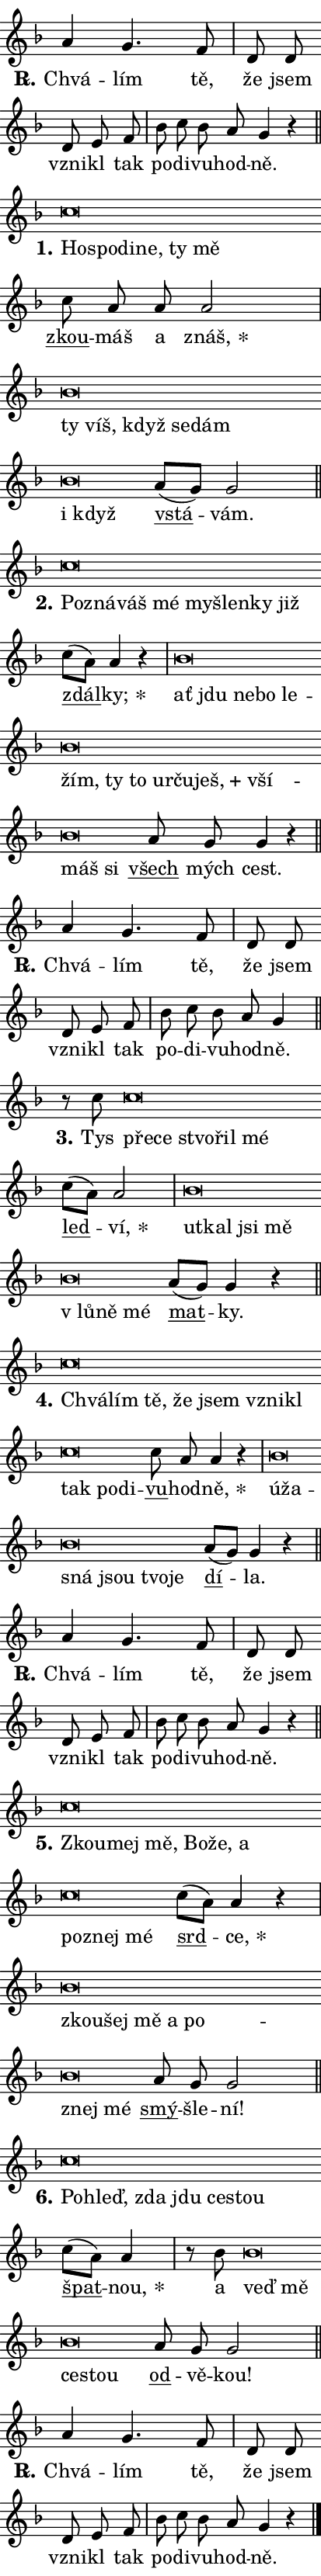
\version "2.22.1"
\header { tagline = "" }
\paper {
  indent = 0\cm
  top-margin = 0\cm
  right-margin = 0\cm
  bottom-margin = 0\cm
  left-margin = 0\cm
  paper-width = 7\cm
  page-breaking = #ly:one-page-breaking
  system-system-spacing.basic-distance = #11
  score-system-spacing.basic-distance = #11
  ragged-last = ##f
}


%% Author: Thomas Morley
%% https://lists.gnu.org/archive/html/lilypond-user/2020-05/msg00002.html
#(define (line-position grob)
"Returns position of @var[grob} in current system:
   @code{'start}, if at first time-step
   @code{'end}, if at last time-step
   @code{'middle} otherwise
"
  (let* ((col (ly:item-get-column grob))
         (ln (ly:grob-object col 'left-neighbor))
         (rn (ly:grob-object col 'right-neighbor))
         (col-to-check-left (if (ly:grob? ln) ln col))
         (col-to-check-right (if (ly:grob? rn) rn col))
         (break-dir-left
           (and
             (ly:grob-property col-to-check-left 'non-musical #f)
             (ly:item-break-dir col-to-check-left)))
         (break-dir-right
           (and
             (ly:grob-property col-to-check-right 'non-musical #f)
             (ly:item-break-dir col-to-check-right))))
        (cond ((eqv? 1 break-dir-left) 'start)
              ((eqv? -1 break-dir-right) 'end)
              (else 'middle))))

#(define (tranparent-at-line-position vctor)
  (lambda (grob)
  "Relying on @code{line-position} select the relevant enry from @var{vctor}.
Used to determine transparency,"
    (case (line-position grob)
      ((end) (not (vector-ref vctor 0)))
      ((middle) (not (vector-ref vctor 1)))
      ((start) (not (vector-ref vctor 2))))))

noteHeadBreakVisibility =
#(define-music-function (break-visibility)(vector?)
"Makes @code{NoteHead}s transparent relying on @var{break-visibility}"
#{
  \override NoteHead.transparent =
    #(tranparent-at-line-position break-visibility)
#})

#(define delete-ledgers-for-transparent-note-heads
  (lambda (grob)
    "Reads whether a @code{NoteHead} is transparent.
If so this @code{NoteHead} is removed from @code{'note-heads} from
@var{grob}, which is supposed to be @code{LedgerLineSpanner}.
As a result ledgers are not printed for this @code{NoteHead}"
    (let* ((nhds-array (ly:grob-object grob 'note-heads))
           (nhds-list
             (if (ly:grob-array? nhds-array)
                 (ly:grob-array->list nhds-array)
                 '()))
           ;; Relies on the transparent-property being done before
           ;; Staff.LedgerLineSpanner.after-line-breaking is executed.
           ;; This is fragile ...
           (to-keep
             (remove
               (lambda (nhd)
                 (ly:grob-property nhd 'transparent #f))
               nhds-list)))
      ;; TODO find a better method to iterate over grob-arrays, similiar
      ;; to filter/remove etc for lists
      ;; For now rebuilt from scratch
      (set! (ly:grob-object grob 'note-heads)  '())
      (for-each
        (lambda (nhd)
          (ly:pointer-group-interface::add-grob grob 'note-heads nhd))
        to-keep))))

hideNotes = {
  \noteHeadBreakVisibility #begin-of-line-visible
}
unHideNotes = {
  \noteHeadBreakVisibility #all-visible
}

% work-around for resetting accidentals
% https://lilypond.org/doc/v2.23/Documentation/notation/displaying-rhythms#unmetered-music
cadenzaMeasure = {
  \cadenzaOff
  \partial 1024 s1024
  \cadenzaOn
}

#(define-markup-command (accent layout props text) (markup?)
  "Underline accented syllable"
  (interpret-markup layout props
    #{\markup \override #'(offset . 4.3) \underline { #text }#}))

responsum = \markup \concat {
  "R" \hspace #-1.05 \path #0.1 #'((moveto 0 0.07) (lineto 0.9 0.8)) \hspace #0.05 "."
}

\layout {
    \context {
        \Staff
        \remove "Time_signature_engraver"
        \override LedgerLineSpanner.after-line-breaking = #delete-ledgers-for-transparent-note-heads
    }
    \context {
        \Voice {
            \override NoteHead.output-attributes = #'((class . "notehead"))
            \override Hairpin.height = #0.55
        }
    }
    \context {
        \Lyrics {
            \override StanzaNumber.output-attributes = #'((class . "stanzanumber"))
            \override LyricSpace.minimum-distance = #0.9
            \override LyricText.font-name = #"TeX Gyre Schola"
            \override LyricText.font-size = 1
            \override StanzaNumber.font-name = #"TeX Gyre Schola Bold"
            \override StanzaNumber.font-size = 1
        }
    }
}

% magnetic-lyrics.ily
%
%   written by
%     Jean Abou Samra <jean@abou-samra.fr>
%     Werner Lemberg <wl@gnu.org>
%
%   adapted by
%     Jiri Hon <jiri.hon@gmail.com>
%
% Version 2022-Apr-15

% https://www.mail-archive.com/lilypond-user@gnu.org/msg149350.html

#(define (Left_hyphen_pointer_engraver context)
   "Collect syllable-hyphen-syllable occurrences in lyrics and store
them in properties.  This engraver only looks to the left.  For
example, if the lyrics input is @code{foo -- bar}, it does the
following.

@itemize @bullet
@item
Set the @code{text} property of the @code{LyricHyphen} grob between
@q{foo} and @q{bar} to @code{foo}.

@item
Set the @code{left-hyphen} property of the @code{LyricText} grob with
text @q{foo} to the @code{LyricHyphen} grob between @q{foo} and
@q{bar}.
@end itemize

Use this auxiliary engraver in combination with the
@code{lyric-@/text::@/apply-@/magnetic-@/offset!} hook."
   (let ((hyphen #f)
         (text #f))
     (make-engraver
      (acknowledgers
       ((lyric-syllable-interface engraver grob source-engraver)
        (set! text grob)))
      (end-acknowledgers
       ((lyric-hyphen-interface engraver grob source-engraver)
        ;(when (not (grob::has-interface grob 'lyric-space-interface))
          (set! hyphen grob)));)
      ((stop-translation-timestep engraver)
       (when (and text hyphen)
         (ly:grob-set-object! text 'left-hyphen hyphen))
       (set! text #f)
       (set! hyphen #f)))))

#(define (lyric-text::apply-magnetic-offset! grob)
   "If the space between two syllables is less than the value in
property @code{LyricText@/.details@/.squash-threshold}, move the right
syllable to the left so that it gets concatenated with the left
syllable.

Use this function as a hook for
@code{LyricText@/.after-@/line-@/breaking} if the
@code{Left_@/hyphen_@/pointer_@/engraver} is active."
   (let ((hyphen (ly:grob-object grob 'left-hyphen #f)))
     (when hyphen
       (let ((left-text (ly:spanner-bound hyphen LEFT)))
         (when (grob::has-interface left-text 'lyric-syllable-interface)
           (let* ((common (ly:grob-common-refpoint grob left-text X))
                  (this-x-ext (ly:grob-extent grob common X))
                  (left-x-ext
                   (begin
                     ;; Trigger magnetism for left-text.
                     (ly:grob-property left-text 'after-line-breaking)
                     (ly:grob-extent left-text common X)))
                  ;; `delta` is the gap width between two syllables.
                  (delta (- (interval-start this-x-ext)
                            (interval-end left-x-ext)))
                  (details (ly:grob-property grob 'details))
                  (threshold (assoc-get 'squash-threshold details 0.2)))
             (when (< delta threshold)
               (let* (;; We have to manipulate the input text so that
                      ;; ligatures crossing syllable boundaries are not
                      ;; disabled.  For languages based on the Latin
                      ;; script this is essentially a beautification.
                      ;; However, for non-Western scripts it can be a
                      ;; necessity.
                      (lt (ly:grob-property left-text 'text))
                      (rt (ly:grob-property grob 'text))
                      (is-space (grob::has-interface hyphen 'lyric-space-interface))
                      (space (if is-space " " ""))
                      (space-markup (grob-interpret-markup grob " "))
                      (space-size (interval-length (ly:stencil-extent space-markup X)))
                      (extra-delta (if is-space space-size 0))
                      ;; Append new syllable.
                      (ltrt-space (if (and (string? lt) (string? rt))
                                (string-append lt space rt)
                                (make-concat-markup (list lt space rt))))
                      ;; Right-align `ltrt` to the right side.
                      (ltrt-space-markup (grob-interpret-markup
                               grob
                               (make-translate-markup
                                (cons (interval-length this-x-ext) 0)
                                (make-right-align-markup ltrt-space)))))
                 (begin
                   ;; Don't print `left-text`.
                   (ly:grob-set-property! left-text 'stencil #f)
                   ;; Set text and stencil (which holds all collected
                   ;; syllables so far) and shift it to the left.
                   (ly:grob-set-property! grob 'text ltrt-space)
                   (ly:grob-set-property! grob 'stencil ltrt-space-markup)
                   (ly:grob-translate-axis! grob (- (- delta extra-delta)) X))))))))))


#(define (lyric-hyphen::displace-bounds-first grob)
   ;; Make very sure this callback isn't triggered too early.
   (let ((left (ly:spanner-bound grob LEFT))
         (right (ly:spanner-bound grob RIGHT)))
     (ly:grob-property left 'after-line-breaking)
     (ly:grob-property right 'after-line-breaking)
     (ly:lyric-hyphen::print grob)))

squashThreshold = #0.4

\layout {
  \context {
    \Lyrics
    \consists #Left_hyphen_pointer_engraver
    \override LyricText.after-line-breaking =
      #lyric-text::apply-magnetic-offset!
    \override LyricHyphen.stencil = #lyric-hyphen::displace-bounds-first
    \override LyricText.details.squash-threshold = \squashThreshold
    \override LyricHyphen.minimum-distance = 0
    \override LyricHyphen.minimum-length = \squashThreshold
  }
}

squash = \override LyricText.details.squash-threshold = 9999
unSquash = \override LyricText.details.squash-threshold = \squashThreshold

left = \override LyricText.self-alignment-X = #LEFT
unLeft = \revert LyricText.self-alignment-X

starOffset = #(lambda (grob) 
                (let ((x_offset (ly:self-alignment-interface::aligned-on-x-parent grob)))
                  (if (= x_offset 0) 0 (+ x_offset 1.2))))

star = #(define-music-function (syllable)(string?)
"Append star separator at the end of a syllable"
#{
  \once \override LyricText.X-offset = #starOffset
  \lyricmode { \markup {
    #syllable
    \override #'((font-name . "TeX Gyre Schola Bold")) \hspace #0.2 \lower #0.65 \larger "*"
  } }
#})

starAccent = #(define-music-function (syllable)(string?)
"Append star separator at the end of a syllable and make accent"
#{
  \once \override LyricText.X-offset = #starOffset
  \lyricmode { \markup {
    \accent #syllable
    \override #'((font-name . "TeX Gyre Schola Bold")) \hspace #0.2 \lower #0.65 \larger "*"
  } }
#})

breath = #(define-music-function (syllable)(string?)
"Append breathing indicator at the end of a syllable"
#{
  \lyricmode { \markup { #syllable "+" } }
#})

optionalBreath = #(define-music-function (syllable)(string?)
"Append optional breathing indicator at the end of a syllable"
#{
  \lyricmode { \markup { #syllable "(+)" } }
#})


\score {
    <<
        \new Voice = "melody" { \cadenzaOn \key f \major \relative { a'4 g4. f8 \cadenzaMeasure \bar "|" d d \bar "" d e f \cadenzaMeasure \bar "|" bes c bes a g4 r \cadenzaMeasure \bar "||" \break }
\relative { c''\breve*1/16 \hideNotes \breve*1/16 \bar "" \breve*1/16 \bar "" \breve*1/16 \bar "" \breve*1/16 \breve*1/16 \bar "" \unHideNotes \bar "" c8 a a a2 \cadenzaMeasure \bar "|" bes\breve*1/16 \hideNotes \breve*1/16 \bar "" \breve*1/16 \bar "" \breve*1/16 \bar "" \breve*1/16 \bar "" \breve*1/16 \breve*1/16 \bar "" \unHideNotes \bar "" a8[( g)] g2 \cadenzaMeasure \bar "||" \break }
\relative { c''\breve*1/16 \hideNotes \breve*1/16 \bar "" \breve*1/16 \bar "" \breve*1/16 \bar "" \breve*1/16 \bar "" \breve*1/16 \bar "" \breve*1/16 \breve*1/16 \bar "" \unHideNotes \bar "" c8[( a)] a4 r \cadenzaMeasure \bar "|" bes\breve*1/16 \hideNotes \breve*1/16 \bar "" \breve*1/16 \bar "" \breve*1/16 \bar "" \breve*1/16 \bar "" \breve*1/16 \bar "" \breve*1/16 \bar "" \breve*1/16 \bar "" \breve*1/16 \bar "" \breve*1/16 \bar "" \breve*1/16 \bar "" \breve*1/16 \bar "" \breve*1/16 \breve*1/16 \bar "" \unHideNotes \bar "" a8 g g4 r \cadenzaMeasure \bar "||" \break }
\relative { a'4 g4. f8 \cadenzaMeasure \bar "|" d d \bar "" d e f \cadenzaMeasure \bar "|" bes c bes a g4 \cadenzaMeasure \bar "||" \break }
\relative { r8 c''8 c\breve*1/16 \hideNotes \breve*1/16 \bar "" \breve*1/16 \bar "" \breve*1/16 \breve*1/16 \bar "" \unHideNotes \bar "" c8[( a)] a2 \cadenzaMeasure \bar "|" bes\breve*1/16 \hideNotes \breve*1/16 \bar "" \breve*1/16 \bar "" \breve*1/16 \bar "" \breve*1/16 \bar "" \breve*1/16 \breve*1/16 \bar "" \unHideNotes \bar "" a8[( g)] g4 r \cadenzaMeasure \bar "||" \break }
\relative { c''\breve*1/16 \hideNotes \breve*1/16 \bar "" \breve*1/16 \bar "" \breve*1/16 \bar "" \breve*1/16 \bar "" \breve*1/16 \bar "" \breve*1/16 \bar "" \breve*1/16 \bar "" \breve*1/16 \breve*1/16 \bar "" \unHideNotes \bar "" c8 a a4 r \cadenzaMeasure \bar "|" bes\breve*1/16 \hideNotes \breve*1/16 \bar "" \breve*1/16 \bar "" \breve*1/16 \bar "" \breve*1/16 \breve*1/16 \bar "" \unHideNotes \bar "" a8[( g)] g4 r \cadenzaMeasure \bar "||" \break }
\relative { a'4 g4. f8 \cadenzaMeasure \bar "|" d d \bar "" d e f \cadenzaMeasure \bar "|" bes c bes a g4 r \cadenzaMeasure \bar "||" \break }
\relative { c''\breve*1/16 \hideNotes \breve*1/16 \bar "" \breve*1/16 \bar "" \breve*1/16 \bar "" \breve*1/16 \bar "" \breve*1/16 \bar "" \breve*1/16 \bar "" \breve*1/16 \breve*1/16 \bar "" \unHideNotes \bar "" c8[( a)] a4 r \cadenzaMeasure \bar "|" bes\breve*1/16 \hideNotes \breve*1/16 \bar "" \breve*1/16 \bar "" \breve*1/16 \bar "" \breve*1/16 \bar "" \breve*1/16 \breve*1/16 \bar "" \unHideNotes \bar "" a8 g g2 \cadenzaMeasure \bar "||" \break }
\relative { c''\breve*1/16 \hideNotes \breve*1/16 \bar "" \breve*1/16 \bar "" \breve*1/16 \bar "" \breve*1/16 \breve*1/16 \bar "" \unHideNotes \bar "" c8[( a)] a4 \cadenzaMeasure \bar "|" r8 bes8 bes\breve*1/16 \hideNotes \breve*1/16 \bar "" \breve*1/16 \breve*1/16 \bar "" \unHideNotes \bar "" a8 g g2 \cadenzaMeasure \bar "||" \break }
\relative { a'4 g4. f8 \cadenzaMeasure \bar "|" d d \bar "" d e f \cadenzaMeasure \bar "|" bes c bes a g4 r \cadenzaMeasure \bar "||" \break } \bar "|." }
        \new Lyrics \lyricsto "melody" { \lyricmode { \set stanza = \responsum
Chvá -- lím tě, že jsem vzni -- kl tak po -- di -- vu -- hod -- ně.
\set stanza = "1."
\left Ho -- \squash spo -- di -- ne, ty mě \unLeft \unSquash \markup \accent zkou -- máš a \star znáš, \left ty \squash víš, když se -- dám i když \unLeft \unSquash \markup \accent vstá -- vám.
\set stanza = "2."
\left Po -- \squash zná -- váš mé my -- šlen -- ky již \unLeft \unSquash \markup \accent zdál -- \star ky; \left ať \squash jdu ne -- bo le -- žím, ty to ur -- ču -- \breath "ješ," vší -- máš si \unLeft \unSquash \markup \accent všech mých cest.
\set stanza = \responsum
Chvá -- lím tě, že jsem vzni -- kl tak po -- di -- vu -- hod -- ně.
\set stanza = "3."
Tys \left pře -- \squash ce stvo -- řil mé \unLeft \unSquash \markup \accent led -- \star ví, \left ut -- \squash kal jsi mě "v lů" -- ně mé \unLeft \unSquash \markup \accent mat -- ky.
\set stanza = "4."
\left Chvá -- \squash lím tě, že jsem vzni -- kl tak po -- di -- \unLeft \unSquash \markup \accent vu -- hod -- \star ně, \left ú -- \squash ža -- sná jsou tvo -- je \unLeft \unSquash \markup \accent dí -- la.
\set stanza = \responsum
Chvá -- lím tě, že jsem vzni -- kl tak po -- di -- vu -- hod -- ně.
\set stanza = "5."
\left Zkou -- \squash mej mě, Bo -- že, a po -- znej mé \unLeft \unSquash \markup \accent srd -- \star ce, \left zkou -- \squash šej mě a po -- znej mé \unLeft \unSquash \markup \accent smý -- šle -- ní!
\set stanza = "6."
\left Po -- \squash hleď, zda jdu ce -- stou \unLeft \unSquash \markup \accent špat -- \star nou, a \left veď \squash mě ce -- stou \unLeft \unSquash \markup \accent od -- vě -- kou!
\set stanza = \responsum
Chvá -- lím tě, že jsem vzni -- kl tak po -- di -- vu -- hod -- ně. } }
    >>
    \layout {}
}
